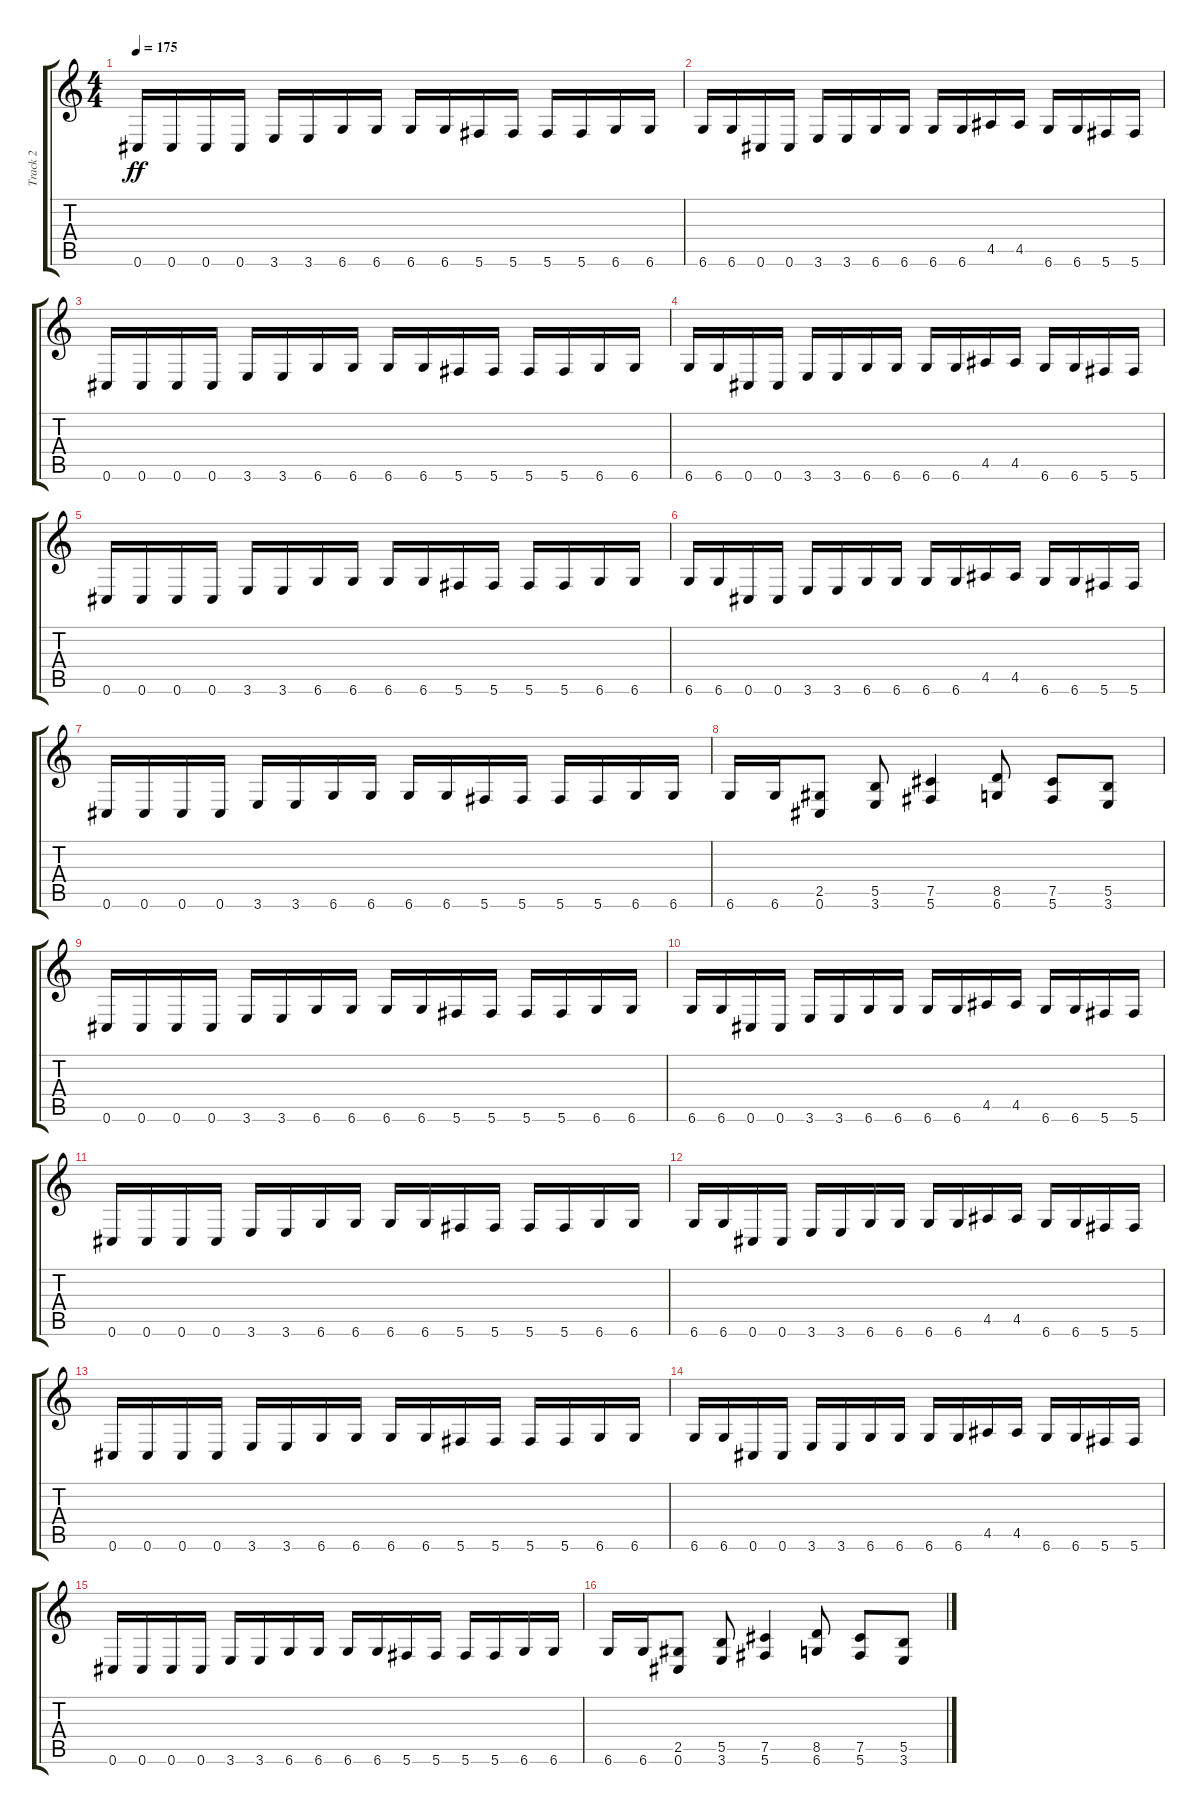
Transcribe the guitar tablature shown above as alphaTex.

\track ("Track 2" "Track 2") {instrument distortionguitar}
\staff {score tabs}
\tuning (Db4 Ab3 E3 B2 Gb2 Db2) {hide}
\ts (4 4)
\tempo 175
\clef g2
\ks c
0.6.16{dy ff} 0.6.16 0.6.16 0.6.16 3.6.16 3.6.16 6.6.16 6.6.16 6.6.16 6.6.16 5.6.16 5.6.16 5.6.16 5.6.16 6.6.16 6.6.16 |
6.6.16 6.6.16 0.6.16 0.6.16 3.6.16 3.6.16 6.6.16 6.6.16 6.6.16 6.6.16 4.5.16 4.5.16 6.6.16 6.6.16 5.6.16 5.6.16 |
0.6.16 0.6.16 0.6.16 0.6.16 3.6.16 3.6.16 6.6.16 6.6.16 6.6.16 6.6.16 5.6.16 5.6.16 5.6.16 5.6.16 6.6.16 6.6.16 |
6.6.16 6.6.16 0.6.16 0.6.16 3.6.16 3.6.16 6.6.16 6.6.16 6.6.16 6.6.16 4.5.16 4.5.16 6.6.16 6.6.16 5.6.16 5.6.16 |
0.6.16 0.6.16 0.6.16 0.6.16 3.6.16 3.6.16 6.6.16 6.6.16 6.6.16 6.6.16 5.6.16 5.6.16 5.6.16 5.6.16 6.6.16 6.6.16 |
6.6.16 6.6.16 0.6.16 0.6.16 3.6.16 3.6.16 6.6.16 6.6.16 6.6.16 6.6.16 4.5.16 4.5.16 6.6.16 6.6.16 5.6.16 5.6.16 |
0.6.16 0.6.16 0.6.16 0.6.16 3.6.16 3.6.16 6.6.16 6.6.16 6.6.16 6.6.16 5.6.16 5.6.16 5.6.16 5.6.16 6.6.16 6.6.16 |
6.6.16 6.6.16 (2.5 0.6).8 (5.5 3.6).8 (7.5 5.6).4 (8.5 6.6).8 (7.5 5.6).8 (5.5 3.6).8 |
0.6.16 0.6.16 0.6.16 0.6.16 3.6.16 3.6.16 6.6.16 6.6.16 6.6.16 6.6.16 5.6.16 5.6.16 5.6.16 5.6.16 6.6.16 6.6.16 |
6.6.16 6.6.16 0.6.16 0.6.16 3.6.16 3.6.16 6.6.16 6.6.16 6.6.16 6.6.16 4.5.16 4.5.16 6.6.16 6.6.16 5.6.16 5.6.16 |
0.6.16 0.6.16 0.6.16 0.6.16 3.6.16 3.6.16 6.6.16 6.6.16 6.6.16 6.6.16 5.6.16 5.6.16 5.6.16 5.6.16 6.6.16 6.6.16 |
6.6.16 6.6.16 0.6.16 0.6.16 3.6.16 3.6.16 6.6.16 6.6.16 6.6.16 6.6.16 4.5.16 4.5.16 6.6.16 6.6.16 5.6.16 5.6.16 |
0.6.16 0.6.16 0.6.16 0.6.16 3.6.16 3.6.16 6.6.16 6.6.16 6.6.16 6.6.16 5.6.16 5.6.16 5.6.16 5.6.16 6.6.16 6.6.16 |
6.6.16 6.6.16 0.6.16 0.6.16 3.6.16 3.6.16 6.6.16 6.6.16 6.6.16 6.6.16 4.5.16 4.5.16 6.6.16 6.6.16 5.6.16 5.6.16 |
0.6.16 0.6.16 0.6.16 0.6.16 3.6.16 3.6.16 6.6.16 6.6.16 6.6.16 6.6.16 5.6.16 5.6.16 5.6.16 5.6.16 6.6.16 6.6.16 |
6.6.16 6.6.16 (2.5 0.6).8 (5.5 3.6).8 (7.5 5.6).4 (8.5 6.6).8 (7.5 5.6).8 (5.5 3.6).8
